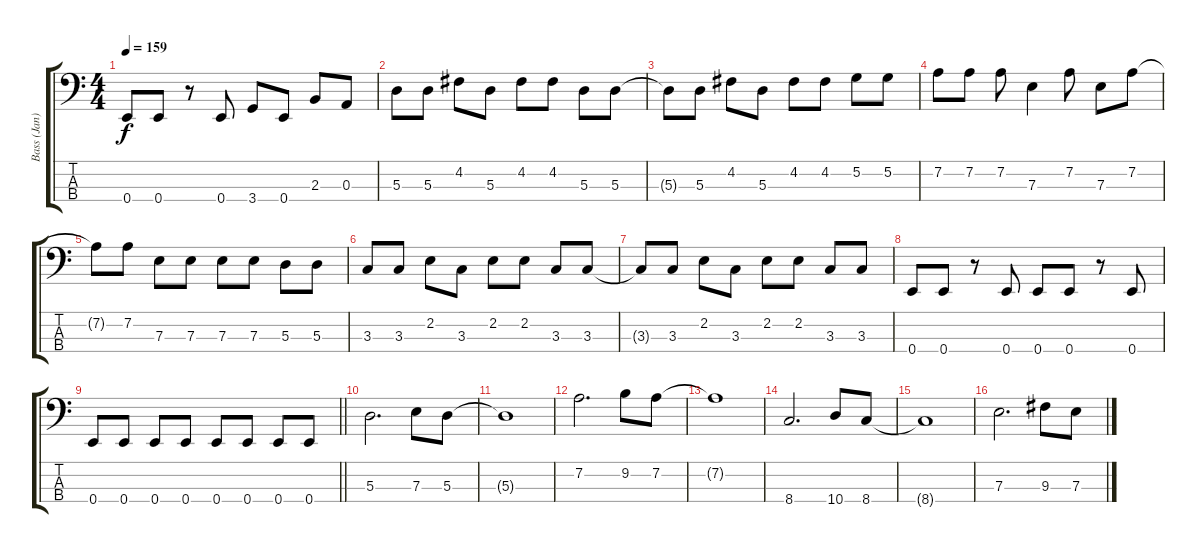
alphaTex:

\track ("Bass (Jan)" "Bass (Jan)") {instrument electricbassfinger}
\staff {score tabs}
\tuning (G2 D2 A1 E1) {hide}
\ts (4 4)
\tempo 159
\clef f4
\ks c
0.4.8{dy f} 0.4.8 r.8 0.4.8 3.4.8 0.4.8 2.3.8 0.3.8 |
5.3.8 5.3.8 4.2.8 5.3.8 4.2.8 4.2.8 5.3.8 5.3.8 |
5.3{t}.8 5.3.8 4.2.8 5.3.8 4.2.8 4.2.8 5.2.8 5.2.8 |
7.2.8 7.2.8 7.2.8 7.3.4 7.2.8 7.3.8 7.2.8 |
7.2{t}.8 7.2.8 7.3.8 7.3.8 7.3.8 7.3.8 5.3.8 5.3.8 |
3.3.8 3.3.8 2.2.8 3.3.8 2.2.8 2.2.8 3.3.8 3.3.8 |
3.3{t}.8 3.3.8 2.2.8 3.3.8 2.2.8 2.2.8 3.3.8 3.3.8 |
0.4.8 0.4.8 r.8 0.4.8 0.4.8 0.4.8 r.8 0.4.8 |
\barLineRight lightlight
0.4.8 0.4.8 0.4.8 0.4.8 0.4.8 0.4.8 0.4.8 0.4.8 |
5.3.2{d} 7.3.8 5.3.8 |
5.3{t}.1 |
7.2.2{d} 9.2.8 7.2.8 |
7.2{t}.1 |
8.4.2{d} 10.4.8 8.4.8 |
8.4{t}.1 |
7.3.2{d} 9.3.8 7.3.8
